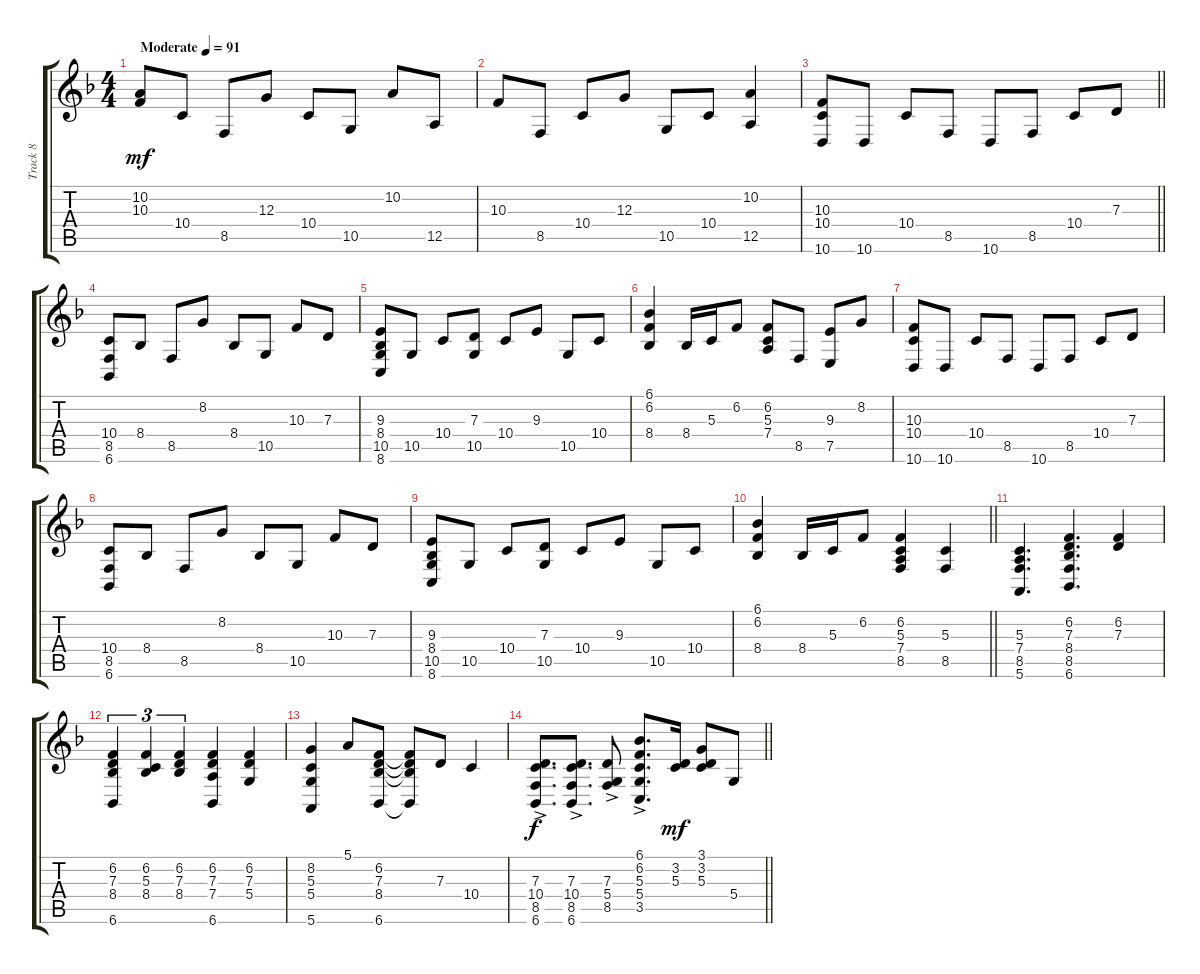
\track ("Track 8" "Track 8") {instrument pad1newage}
\staff {score tabs}
\tuning (E4 B3 G3 D3 A2 E2) {hide}
\ts (4 4)
\tempo (91 "Moderate")
\clef g2
\ks f
(10.2 10.3).8{dy mf instrument pad1newage} 10.4.8 8.5.8 12.3.8 10.4.8 10.5.8 10.2.8 12.5.8 |
10.3.8 8.5.8 10.4.8 12.3.8 10.5.8 10.4.8 (10.2 12.5).4 |
\barLineRight lightlight
(10.3 10.4 10.6).8 10.6.8 10.4.8 8.5.8 10.6.8 8.5.8 10.4.8 7.3.8 |
(10.4 8.5 6.6).8 8.4.8 8.5.8 8.2.8 8.4.8 10.5.8 10.3.8 7.3.8 |
(9.3 8.4 10.5 8.6).8 10.5.8 10.4.8 (7.3 10.5).8 10.4.8 9.3.8 10.5.8 10.4.8 |
(6.1 6.2 8.4).4 8.4.16 5.3.16 6.2.8 (6.2 5.3 7.4).8 8.5.8 (9.3 7.5).8 8.2.8 |
(10.3 10.4 10.6).8 10.6.8 10.4.8 8.5.8 10.6.8 8.5.8 10.4.8 7.3.8 |
(10.4 8.5 6.6).8 8.4.8 8.5.8 8.2.8 8.4.8 10.5.8 10.3.8 7.3.8 |
(9.3 8.4 10.5 8.6).8 10.5.8 10.4.8 (7.3 10.5).8 10.4.8 9.3.8 10.5.8 10.4.8 |
\barLineRight lightlight
(6.1 6.2 8.4).4 8.4.16 5.3.16 6.2.8 (6.2 5.3 7.4 8.5).4 (5.3 8.5).4 |
(5.3 7.4 8.5 5.6).4{d} (6.2 7.3 8.4 8.5 6.6).4{d} (6.2 7.3).4 |
(6.2 7.3 8.4 6.6).4{tu (3 2)} (6.2 5.3 8.4).4{tu (3 2)} (6.2 7.3 8.4).4{tu (3 2)} (6.2 7.3 7.4 6.6).4 (6.2 7.3 5.4).4 |
(8.2 5.3 5.4 5.6).4 5.1.8 (6.2 7.3 8.4 6.6).8 (6.2{t} 7.3{t} 8.4{t} 6.6{t}).8 7.3.8 10.4.4 |
\barLineRight lightlight
(7.3{ac} 10.4{ac} 8.5{ac} 6.6{ac}).8{d dy f} (7.3{ac} 10.4{ac} 8.5{ac} 6.6{ac}).8{d} (7.3{ac} 5.4{ac} 8.5{ac}).8 (6.1{ac} 6.2{ac} 5.3{ac} 5.4{ac} 3.5{ac}).8{d} (3.2 5.3).16{dy mf} (3.1 3.2 5.3).8 5.4.8
